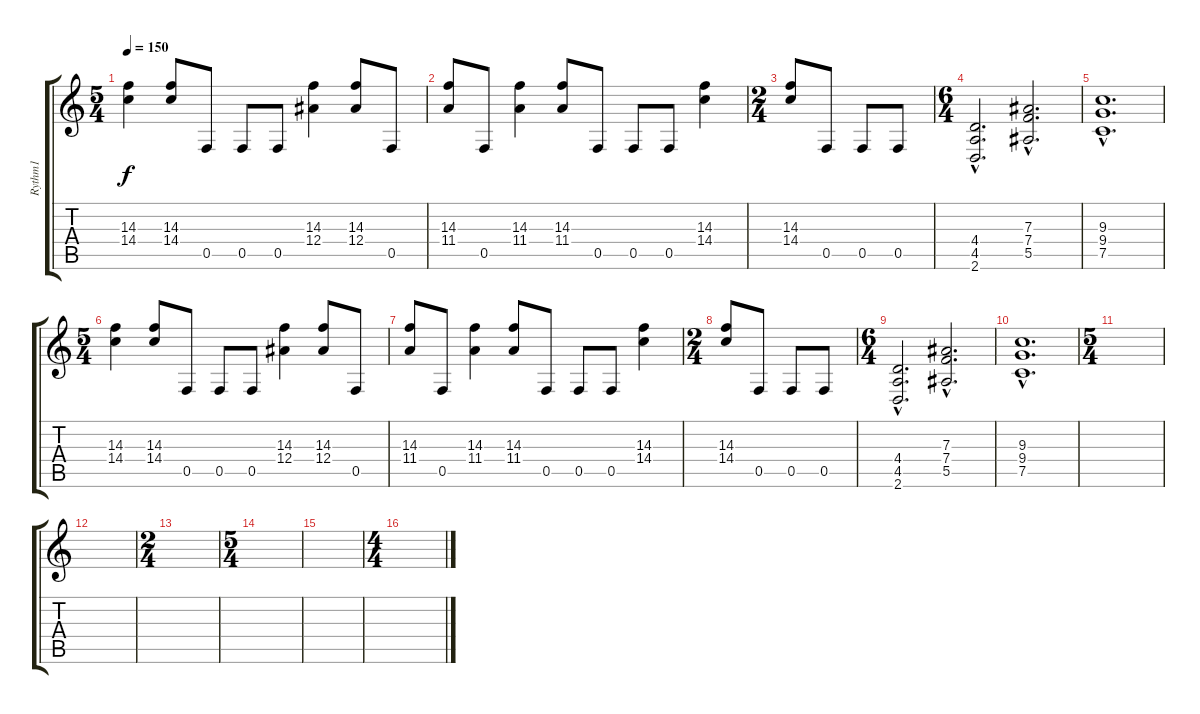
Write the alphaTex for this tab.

\track ("Rythm1" "Rythm1") {instrument overdrivenguitar}
\staff {score tabs}
\tuning (C4 G3 Eb3 Bb2 F2 C2) {hide}
\ts (5 4)
\tempo 150
\clef g2
\ks c
(14.3 14.4).4{dy f} (14.3 14.4).8 0.5.8 0.5.8 0.5.8 (14.3 12.4).4 (14.3 12.4).8 0.5.8 |
(14.3 11.4).8 0.5.8 (14.3 11.4).4 (14.3 11.4).8 0.5.8 0.5.8 0.5.8 (14.3 14.4).4 |
\ts (2 4)
(14.3 14.4).8 0.5.8 0.5.8 0.5.8 |
\ts (6 4)
(4.4{hac} 4.5{hac} 2.6{hac}).2{d} (7.3{hac} 7.4{hac} 5.5{hac}).2{d} |
(9.3{hac} 9.4{hac} 7.5{hac}).1{d} |
\ts (5 4)
(14.3 14.4).4 (14.3 14.4).8 0.5.8 0.5.8 0.5.8 (14.3 12.4).4 (14.3 12.4).8 0.5.8 |
(14.3 11.4).8 0.5.8 (14.3 11.4).4 (14.3 11.4).8 0.5.8 0.5.8 0.5.8 (14.3 14.4).4 |
\ts (2 4)
(14.3 14.4).8 0.5.8 0.5.8 0.5.8 |
\ts (6 4)
(4.4{hac} 4.5{hac} 2.6{hac}).2{d} (7.3{hac} 7.4{hac} 5.5{hac}).2{d} |
(9.3{hac} 9.4{hac} 7.5{hac}).1{d} |
\ts (5 4)
|
|
\ts (2 4)
|
\ts (5 4)
|
|
\ts (4 4)
